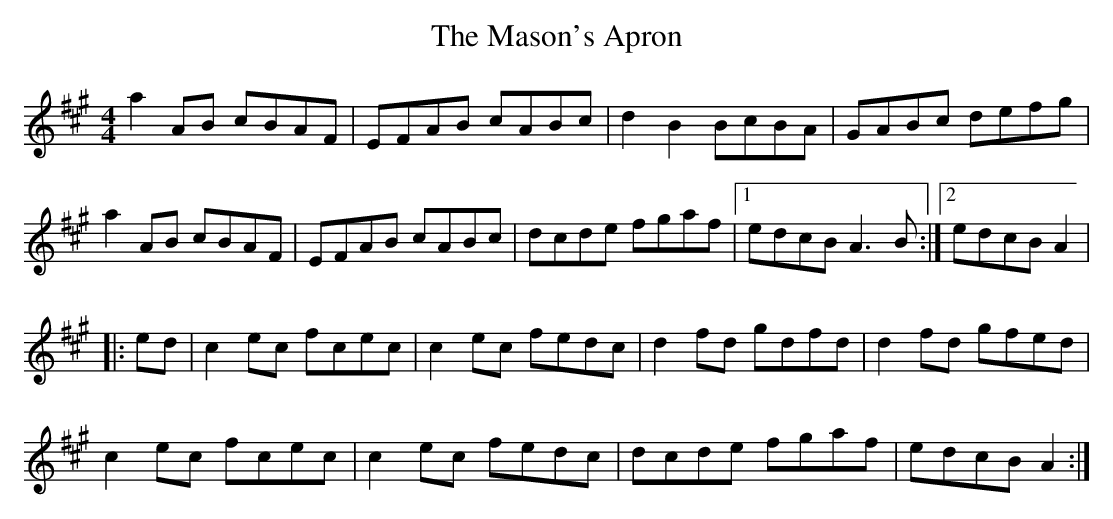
X:1
T:Mason's Apron, The
M:4/4
K:A
a2AB cBAF|EFAB cABc|d2B2 BcBA|GABc defg|
a2AB cBAF|EFAB cABc|dcde fgaf|1 edcB A3B :|2 edcB A2|
|:ed|c2ec fcec|c2ec fedc|d2fd gdfd|d2fd gfed|
c2ec fcec|c2ec fedc|dcde fgaf|edcB A2:|
